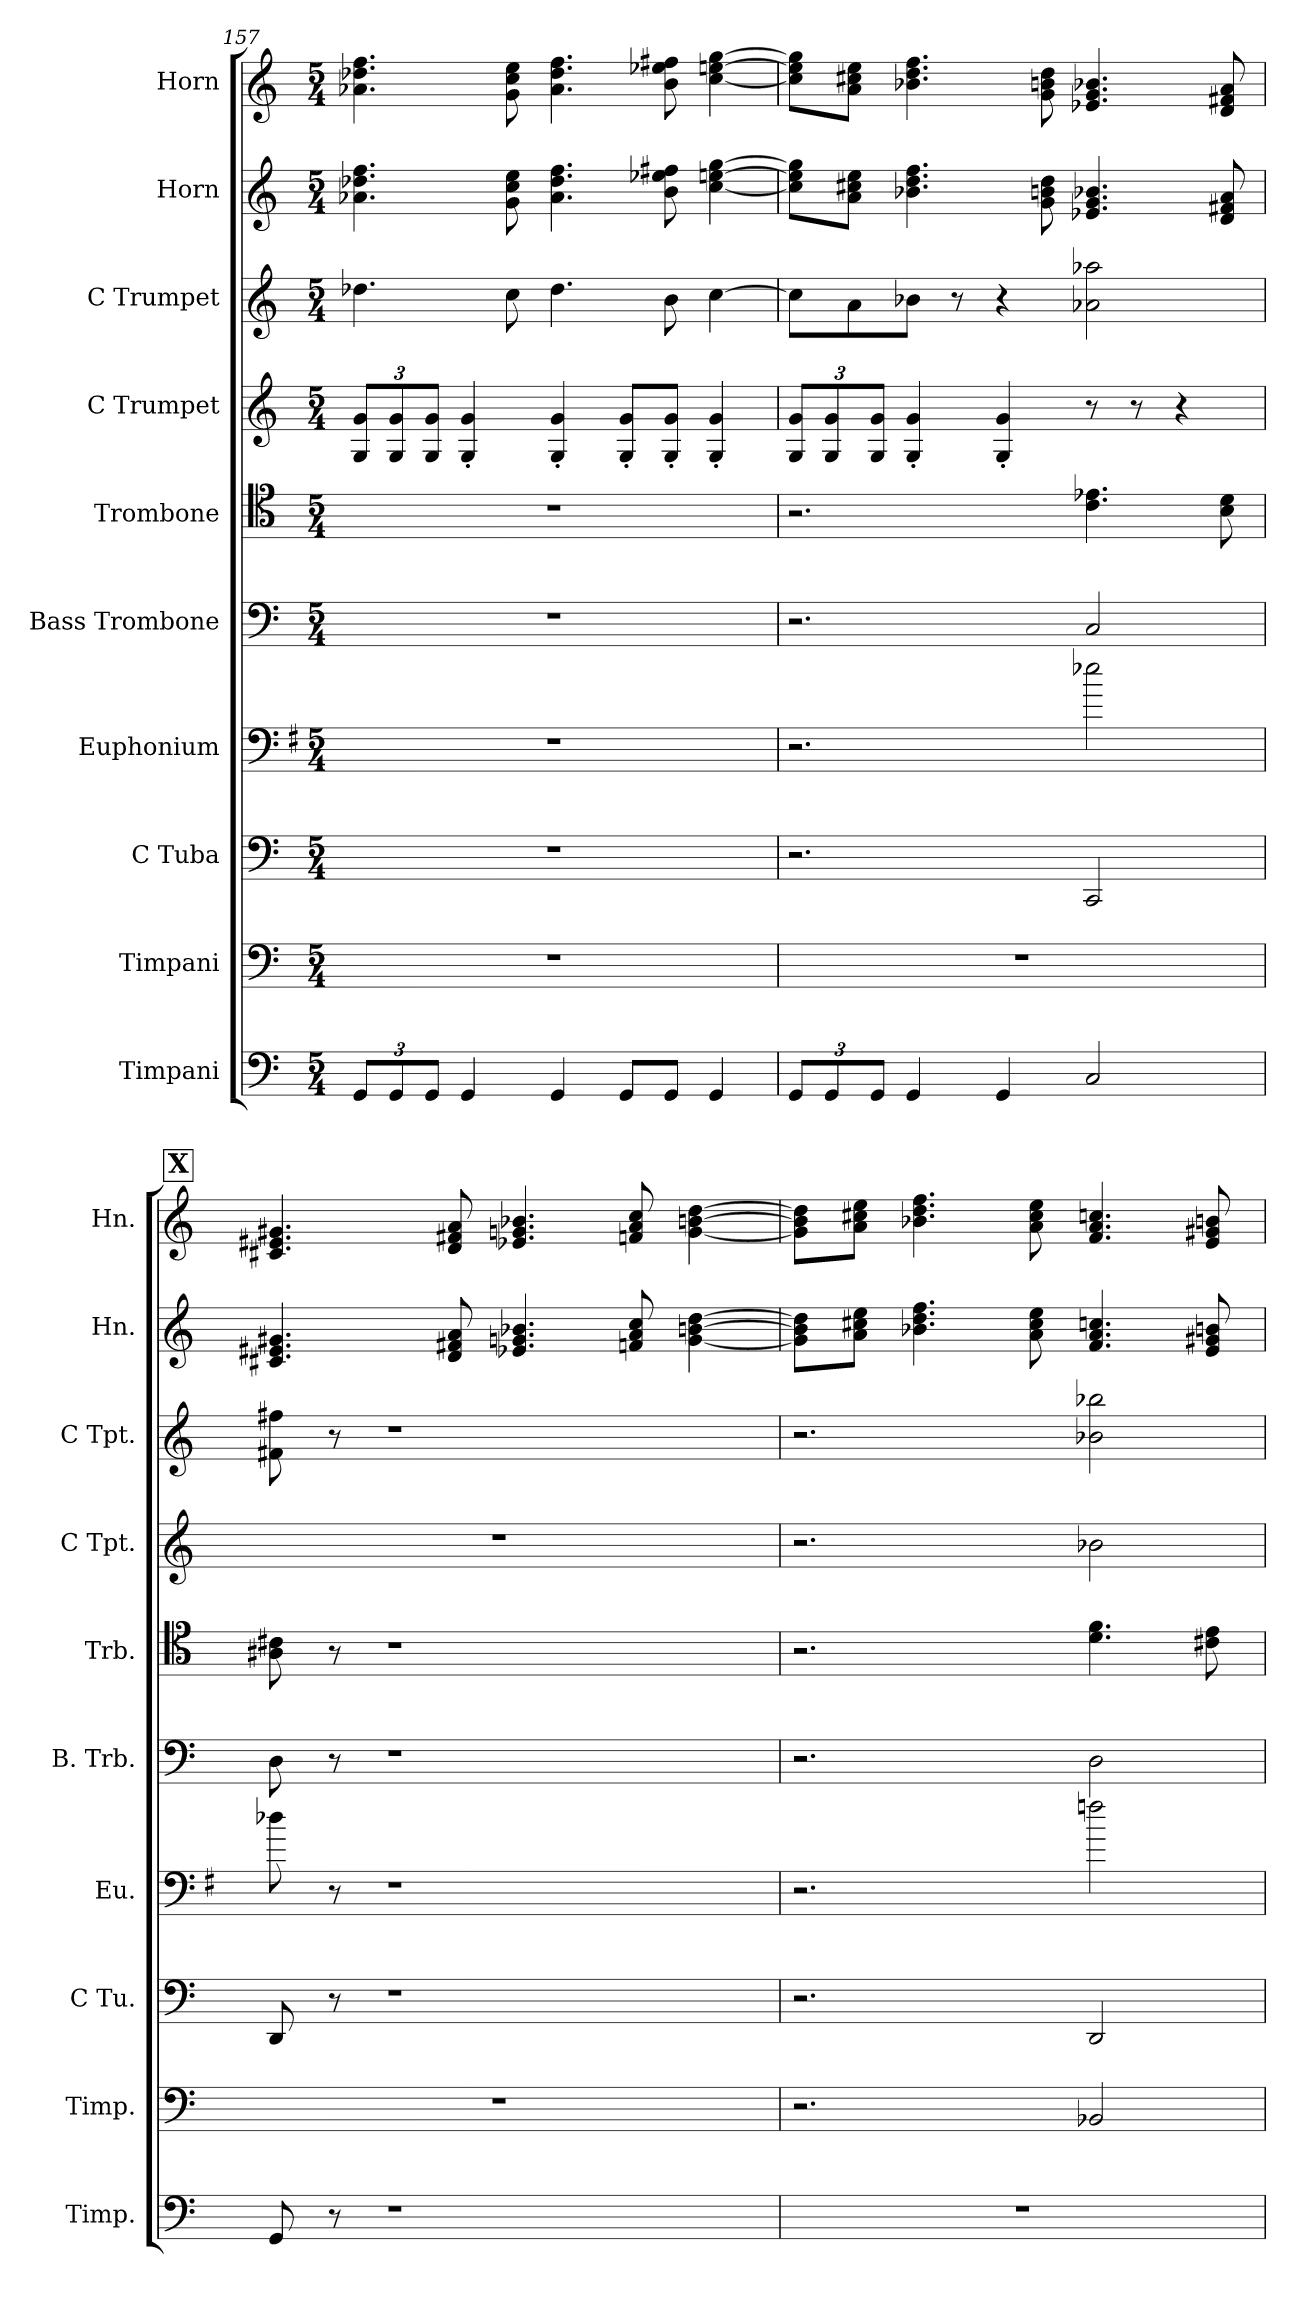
**kern	**kern	**kern	**kern	**kern	**kern	**kern	**kern	**kern	**kern
*part10	*part9	*part8	*part7	*part6	*part5	*part4	*part3	*part2	*part1
*staff10	*staff9	*staff8	*staff7	*staff6	*staff5	*staff4	*staff3	*staff2	*staff1
*I"Timpani	*I"Timpani	*I"C Tuba	*I"Euphonium	*I"Bass Trombone	*I"Trombone	*I"C Trumpet	*I"C Trumpet	*I"Horn	*I"Horn
*I'Timp.	*I'Timp.	*I'C Tu.	*I'Eu.	*I'B. Trb.	*I'Trb.	*I'C Tpt.	*I'C Tpt.	*I'Hn.	*I'Hn.
!!LO:PB:g=z
*clefF4	*clefF4	*clefF4	*clefF4	*clefF4	*clefC4	*clefG2	*clefG2	*clefG2	*clefG2
*	*	*	*ITrd4c7	*	*	*	*	*ITrd4c7	*ITrd4c7
*k[]	*k[]	*k[]	*k[]	*k[]	*k[]	*k[]	*k[]	*k[b-]	*k[b-]
*C:	*C:	*C:	*C:	*C:	*C:	*C:	*C:	*F:	*F:
*M5/4	*M5/4	*M5/4	*M5/4	*M5/4	*M5/4	*M5/4	*M5/4	*M5/4	*M5/4
*Xbrackettup	*	*	*	*	*	*Xbrackettup	*	*	*
=157	=157	=157	=157	=157	=157	=157	=157	=157	=157
12GG/L	4%5r	4%5r	4%5r	4%5r	4%5r	12G/ 12g/L	4.dd-X\	4.d-X\ 4.g-X\ 4.b-\	4.d-X\ 4.g-X\ 4.b-\
12GG/	.	.	.	.	.	12G/ 12g/	.	.	.
12GG/J	.	.	.	.	.	12G/ 12g/J	.	.	.
4GG/	.	.	.	.	.	4G/' 4g/'	.	.	.
.	.	.	.	.	.	.	8cc\	8c\ 8f\ 8a\	8c\ 8f\ 8a\
4GG/	.	.	.	.	.	4G/' 4g/'	4.dd-\	4.d-\ 4.g-\ 4.b-\	4.d-\ 4.g-\ 4.b-\
8GG/L	.	.	.	.	.	8G/' 8g/'L	.	.	.
8GG/J	.	.	.	.	.	8G/' 8g/'J	8b\	8e\ 8a-X\ 8bn\	8e\ 8a-X\ 8bn\
4GG/	.	.	.	.	.	4G/' 4g/'	[4cc\	[4f\ [4an\ [4cc\	[4f\ [4an\ [4cc\
=158	=158	=158	=158	=158	=158	=158	=158	=158	=158
12GG/L	4%5r	2.r	2.r	2.r	2.r	12G/ 12g/L	8cc\L]	8f\] 8a\] 8cc\]L	8f\] 8a\] 8cc\]L
12GG/	.	.	.	.	.	12G/ 12g/	.	.	.
.	.	.	.	.	.	.	8a\	8d\ 8f#X\ 8a\J	8d\ 8f#X\ 8a\J
12GG/J	.	.	.	.	.	12G/ 12g/J	.	.	.
4GG/	.	.	.	.	.	4G/' 4g/'	8b-X\J	4.e-X\ 4.g\ 4.b-\	4.e-X\ 4.g\ 4.b-\
.	.	.	.	.	.	.	8r	.	.
4GG/	.	.	.	.	.	4G/' 4g/'	4r	.	.
.	.	.	.	.	.	.	.	8c\ 8en\ 8g\	8c\ 8en\ 8g\
2C/	.	2CC/	2a-X\	2C/	4.c\ 4.e-X\	8r	2a-X\ 2aa-X\	4.A-X/ 4.c/ 4.e-X/	4.A-X/ 4.c/ 4.e-X/
.	.	.	.	.	.	8r	.	.	.
.	.	.	.	.	.	4r	.	.	.
.	.	.	.	.	8B\ 8d\	.	.	8G/ 8Bn/ 8d/	8G/ 8Bn/ 8d/
!!LO:REH:place=s1:a:t=X
=159	=159	=159	=159	=159	=159	=159	=159	=159	=159
8GG/	4%5r	8DD/	8g-X\	8D\	8A#X\ 8c#X\	4%5r	8f#X\ 8ff#X\	4.F#X/ 4.A#X/ 4.c#X/	4.F#X/ 4.A#X/ 4.c#X/
8r	.	8r	8r	8r	8r	.	8r	.	.
1r	.	1r	1r	1r	1r	.	1r	.	.
.	.	.	.	.	.	.	.	8G/ 8Bn/ 8d/	8G/ 8Bn/ 8d/
.	.	.	.	.	.	.	.	4.A-X/ 4.cn/ 4.e-X/	4.A-X/ 4.cn/ 4.e-X/
.	.	.	.	.	.	.	.	8B-X/ 8d/ 8f/	8B-X/ 8d/ 8f/
.	.	.	.	.	.	.	.	[4c\ [4en\ [4g\	[4c\ [4en\ [4g\
!!LO:PB:g=z
=160	=160	=160	=160	=160	=160	=160	=160	=160	=160
4%5r	2.r	2.r	2.r	2.r	2.r	2.r	2.r	8c\] 8e\] 8g\]L	8c\] 8e\] 8g\]L
.	.	.	.	.	.	.	.	8d\ 8f#X\ 8a\J	8d\ 8f#X\ 8a\J
.	.	.	.	.	.	.	.	4.e-X\ 4.g\ 4.b-\	4.e-X\ 4.g\ 4.b-\
.	.	.	.	.	.	.	.	8d\ 8f#\ 8a\	8d\ 8f#\ 8a\
.	2BB-X/	2DD/	2b-X\	2D\	4.d\ 4.f\	2b-X\	2b-X\ 2bb-X\	4.B-/ 4.d/ 4.fn/	4.B-/ 4.d/ 4.fn/
.	.	.	.	.	8c#X\ 8e\	.	.	8A/ 8c#X/ 8en/	8A/ 8c#X/ 8en/
=	=	=	=	=	=	=	=	=	=
*-	*-	*-	*-	*-	*-	*-	*-	*-	*-
